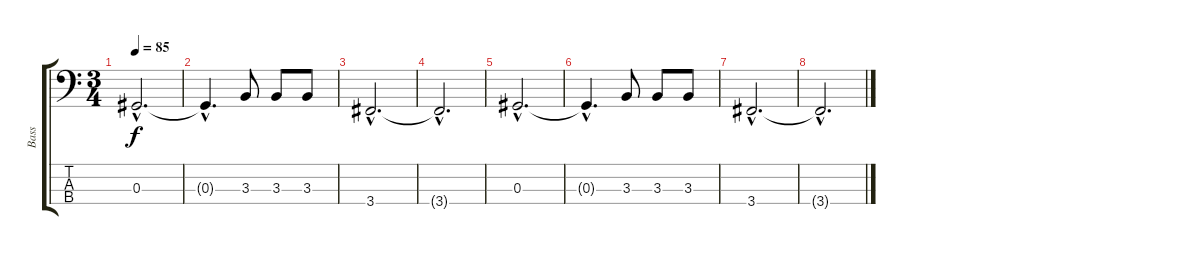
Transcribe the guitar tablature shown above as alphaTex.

\track ("Bass" "Bass") {instrument fretlessbass}
\staff {score tabs}
\tuning (Gb2 Db2 Ab1 Eb1) {hide}
\ts (3 4)
\tempo 85
\clef f4
\ks c
0.3{hac}.2{d dy f volume 12} |
0.3{hac t}.4{d} 3.3.8{volume 11} 3.3.8 3.3.8 |
3.4{hac}.2{d volume 10} |
3.4{hac t}.2{d} |
0.3{hac}.2{d volume 9} |
0.3{hac t}.4{d} 3.3.8{volume 7} 3.3.8 3.3.8 |
3.4{hac}.2{d volume 5} |
3.4{hac t}.2{d}
